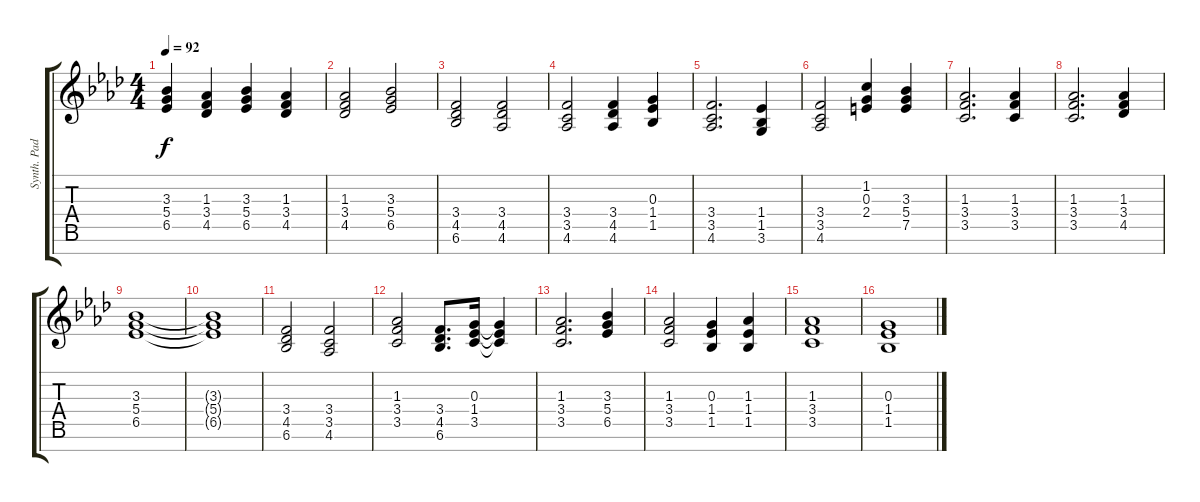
\track ("Synth. Pad" "Synth. Pad") {instrument pad2warm}
\staff {score tabs}
\tuning (E5 B4 G4 D4 A3 E3 B2) {hide}
\ts (4 4)
\tempo 92
\clef g2
\ks ab
(3.3 5.4 6.5).4{dy f} (1.3 3.4 4.5).4 (3.3 5.4 6.5).4 (1.3 3.4 4.5).4 |
(1.3 3.4 4.5).2 (3.3 5.4 6.5).2 |
(3.4 4.5 6.6).2 (3.4 4.5 4.6).2 |
(3.4 3.5 4.6).2 (3.4 4.5 4.6).4 (0.3 1.4 1.5).4 |
(3.4 3.5 4.6).2{d} (1.4 1.5 3.6).4 |
(3.4 3.5 4.6).2 (1.2 0.3 2.4).4 (3.3 5.4 7.5).4 |
(1.3 3.4 3.5).2{d} (1.3 3.4 3.5).4 |
(1.3 3.4 3.5).2{d} (1.3 3.4 4.5).4 |
(3.3 5.4 6.5).1 |
(3.3{t} 5.4{t} 6.5{t}).1 |
(3.4 4.5 6.6).2 (3.4 3.5 4.6).2 |
(1.3 3.4 3.5).2 (3.4 4.5 6.6).8{d} (0.3 1.4 3.5).16 (0.3{t} 1.4{t} 3.5{t}).4 |
(1.3 3.4 3.5).2{d} (3.3 5.4 6.5).4 |
(1.3 3.4 3.5).2 (0.3 1.4 1.5).4 (1.3 1.4 1.5).4 |
(1.3 3.4 3.5).1 |
(0.3 1.4 1.5).1
